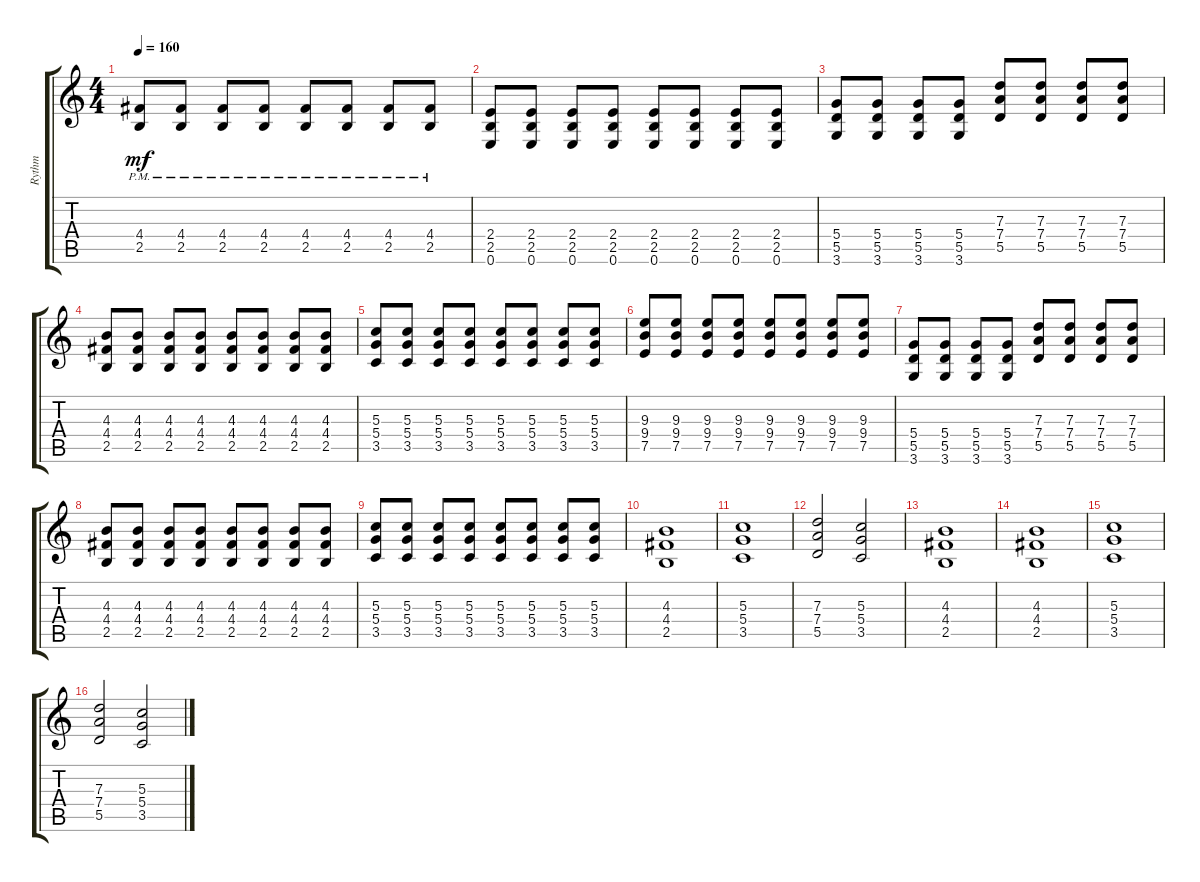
\track ("Rythm" "Rythm") {instrument overdrivenguitar}
\staff {score tabs}
\tuning (E4 B3 G3 D3 A2 E2) {hide}
\ts (4 4)
\tempo 160
\clef g2
\ks c
(4.4{pm} 2.5{pm}).8{dy mf} (4.4{pm} 2.5{pm}).8 (4.4{pm} 2.5{pm}).8 (4.4{pm} 2.5{pm}).8 (4.4{pm} 2.5{pm}).8 (4.4{pm} 2.5{pm}).8 (4.4{pm} 2.5{pm}).8 (4.4{pm} 2.5{pm}).8 |
(2.4 2.5 0.6).8 (2.4 2.5 0.6).8 (2.4 2.5 0.6).8 (2.4 2.5 0.6).8 (2.4 2.5 0.6).8 (2.4 2.5 0.6).8 (2.4 2.5 0.6).8 (2.4 2.5 0.6).8 |
(5.4 5.5 3.6).8 (5.4 5.5 3.6).8 (5.4 5.5 3.6).8 (5.4 5.5 3.6).8 (7.3 7.4 5.5).8 (7.3 7.4 5.5).8 (7.3 7.4 5.5).8 (7.3 7.4 5.5).8 |
(4.3 4.4 2.5).8 (4.3 4.4 2.5).8 (4.3 4.4 2.5).8 (4.3 4.4 2.5).8 (4.3 4.4 2.5).8 (4.3 4.4 2.5).8 (4.3 4.4 2.5).8 (4.3 4.4 2.5).8 |
(5.3 5.4 3.5).8 (5.3 5.4 3.5).8 (5.3 5.4 3.5).8 (5.3 5.4 3.5).8 (5.3 5.4 3.5).8 (5.3 5.4 3.5).8 (5.3 5.4 3.5).8 (5.3 5.4 3.5).8 |
(9.3 9.4 7.5).8 (9.3 9.4 7.5).8 (9.3 9.4 7.5).8 (9.3 9.4 7.5).8 (9.3 9.4 7.5).8 (9.3 9.4 7.5).8 (9.3 9.4 7.5).8 (9.3 9.4 7.5).8 |
(5.4 5.5 3.6).8 (5.4 5.5 3.6).8 (5.4 5.5 3.6).8 (5.4 5.5 3.6).8 (7.3 7.4 5.5).8 (7.3 7.4 5.5).8 (7.3 7.4 5.5).8 (7.3 7.4 5.5).8 |
(4.3 4.4 2.5).8 (4.3 4.4 2.5).8 (4.3 4.4 2.5).8 (4.3 4.4 2.5).8 (4.3 4.4 2.5).8 (4.3 4.4 2.5).8 (4.3 4.4 2.5).8 (4.3 4.4 2.5).8 |
(5.3 5.4 3.5).8 (5.3 5.4 3.5).8 (5.3 5.4 3.5).8 (5.3 5.4 3.5).8 (5.3 5.4 3.5).8 (5.3 5.4 3.5).8 (5.3 5.4 3.5).8 (5.3 5.4 3.5).8 |
(4.3 4.4 2.5).1 |
(5.3 5.4 3.5).1 |
(7.3 7.4 5.5).2 (5.3 5.4 3.5).2 |
(4.3 4.4 2.5).1 |
(4.3 4.4 2.5).1 |
(5.3 5.4 3.5).1 |
(7.3 7.4 5.5).2 (5.3 5.4 3.5).2
